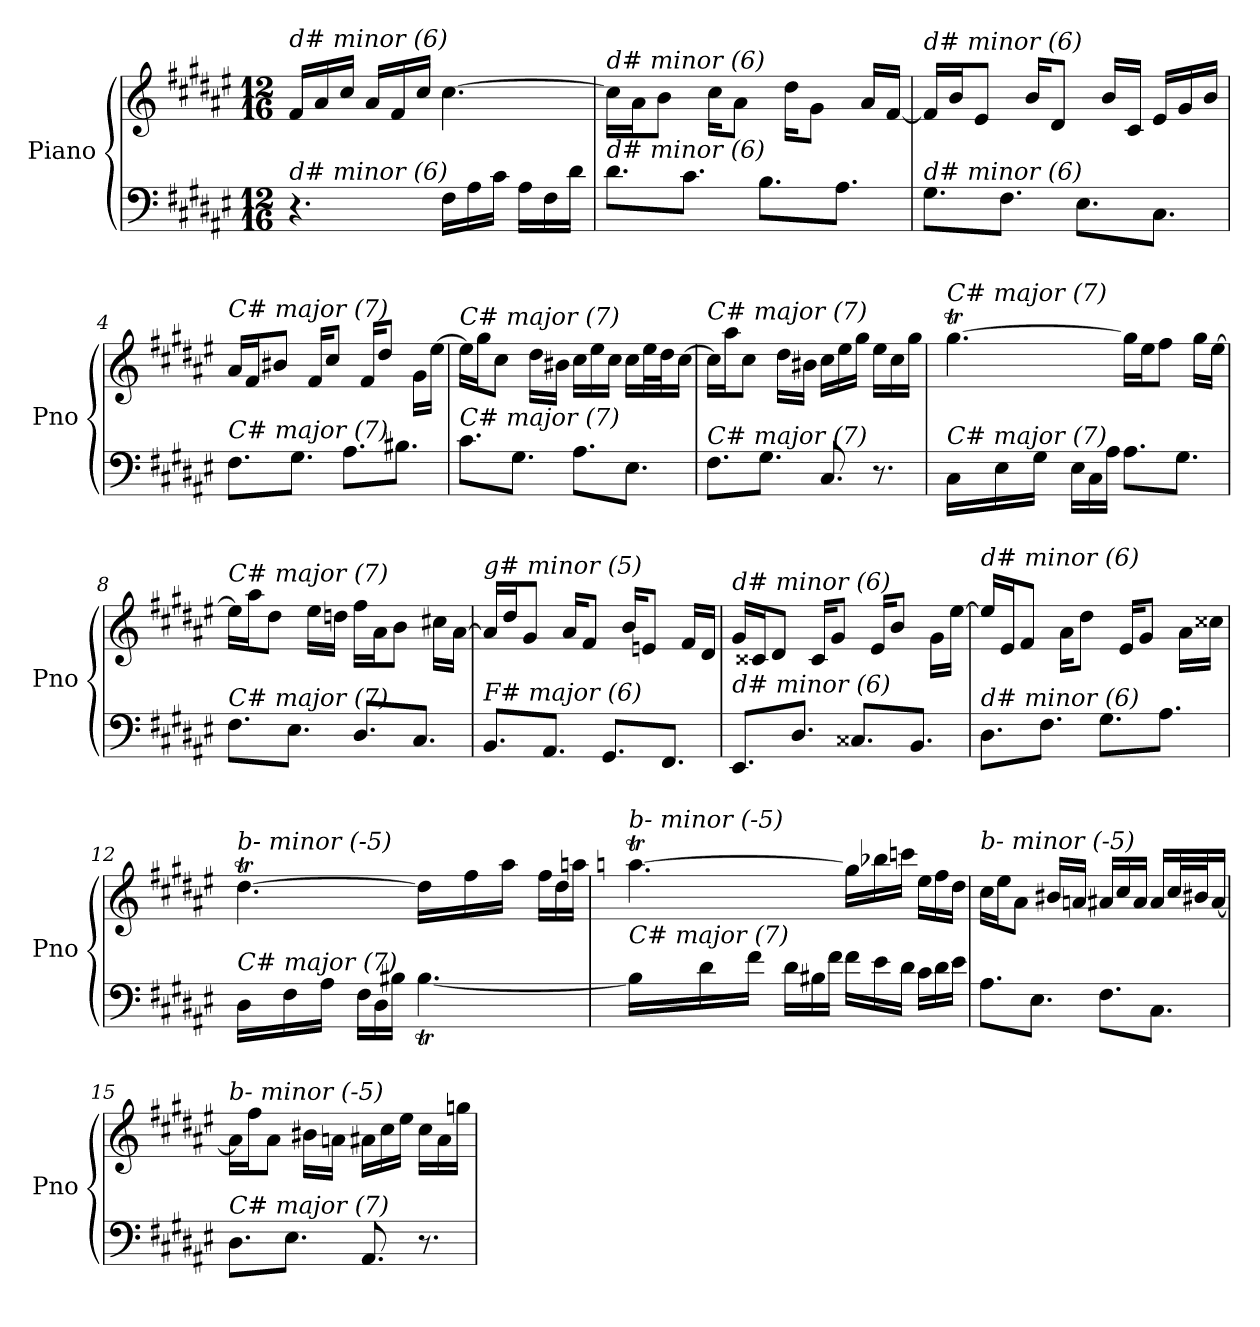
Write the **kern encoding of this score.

**kern	**kern
*part1	*part1
*staff2	*staff1
*I"Piano	*
*I'Pno	*
*clefF4	*clefG2
*k[f#c#g#d#a#e#]	*k[f#c#g#d#a#e#]
*F#:	*F#:
*M12/16	*M12/16
=1	=1
!	!LO:TX:i:t=d# minor (6)
!LO:TX:i:t=d# minor (6)	!
4.r	16f#/LL
.	16a#/
.	16cc#/JJ
.	16a#/LL
.	16f#/
.	16cc#/JJ
16F#\LL	[4.cc#\
16A#\	.
16c#\JJ	.
16A#\LL	.
16F#\	.
16d#\JJ	.
=2	=2
!	!LO:TX:i:t=d# minor (6)
!LO:TX:i:t=d# minor (6)	!
8.d#\L	16cc#\LL]
.	16a#\J
.	8b\J
8.c#\J	.
.	16cc#\KL
.	8a#\J
8.B\L	.
.	16dd#\KL
.	8g#\J
8.A#\J	.
.	16a#/LL
.	[16f#/JJ
=3	=3
!	!LO:TX:i:t=d# minor (6)
!LO:TX:i:t=d# minor (6)	!
8.G#\L	16f#/LL]
.	16b/J
.	8e#/J
8.F#\J	.
.	16b/KL
.	8d#/J
8.E#\L	.
.	16b/LL
.	16c#/JJ
8.C#\J	16e#/LL
.	16g#/
.	16b/JJ
=4	=4
!	!LO:TX:i:t=C# major (7)
!LO:TX:i:t=C# major (7)	!
8.F#\L	16a#/LL
.	16f#/J
.	8b#X/J
8.G#\J	.
.	16f#/KL
.	8cc#/J
8.A#\L	.
.	16f#/KL
.	8dd#/J
8.B#X\J	.
.	16g#\LL
.	[16ee#\JJ
!!LO:LB:g=z
=5	=5
!	!LO:TX:i:t=C# major (7)
!LO:TX:i:t=C# major (7)	!
8.c#\L	16ee#\LL]
.	16gg#\J
.	8cc#\J
8.G#\J	.
.	16dd#\LL
.	16b#X\JJ
8.A#\L	16cc#\LL
.	16ee#\
.	16cc#\JJ
8.E#\J	16cc#\LL
.	32ee#\L
.	32dd#\J
.	[16cc#\JJ
=6	=6
!	!LO:TX:i:t=C# major (7)
!LO:TX:i:t=C# major (7)	!
8.F#\L	16cc#\LL]
.	16aa#\J
.	8cc#\J
8.G#\J	.
.	16dd#\LL
.	16b#X\JJ
8.C#/	16cc#\LL
.	16ee#\
.	16gg#\JJ
8.r	16ee#\LL
.	16cc#\
.	16gg#\JJ
=7	=7
*^	*^
*	*	*	*Xtuplet
!	!	!LO:TX:i:t=C# major (7)	!
!LO:TX:i:t=C# major (7)	!	!	!
4.ryy	16C#\LL	[4.gg#T\	112%3aa#yy
.	.	.	112%3gg#yy
.	.	.	112%3aa#yy
.	16E#\	.	.
.	.	.	112%3gg#yy
.	.	.	112%3aa#yy
.	16G#\JJ	.	.
.	.	.	112%3gg#yy
.	.	.	14%3gg#yy
.	16E#\LL	.	.
.	16C#\	.	.
.	16A#\JJ	.	.
4.ryy	8.A#\L	16gg#\LL]	4.ryy
.	.	16ee#\J	.
.	.	8ff#\J	.
.	8.G#\J	.	.
.	.	16gg#\LL	.
.	.	[16ee#\JJ	.
*v	*v	*	*
*	*v	*v
!!LO:LB:g=z
=8	=8
!	!LO:TX:i:t=C# major (7)
!LO:TX:i:t=C# major (7)	!
8.F#\L	16ee#\LL]
.	16aa#\J
.	8dd#\J
8.E#\J	.
.	16ee#\LL
.	16ddni\JJ
8.D#/L	16ff#\LL
.	16a#\J
.	8b\J
8.C#/J	.
.	16cc#X\LL
.	[16a#\JJ
!!LO:LB:g=z
=9	=9
!	!LO:TX:i:t=g# minor (5)
!LO:TX:i:t=F# major (6)	!
8.BB/L	16a#/LL]
.	16dd#/J
.	8g#/J
8.AA#/J	.
.	16a#/KL
.	8f#/J
8.GG#/L	.
.	16b/KL
.	8en/J
8.FF#/J	.
.	16f#/LL
.	16d#/JJ
=10	=10
!	!LO:TX:i:t=d# minor (6)
!LO:TX:i:t=d# minor (6)	!
8.EE#/L	16g#/LL
.	16c##X/J
.	8d#/J
8.D#/J	.
.	16c##/KL
.	8g#/J
8.C##X/L	.
.	16e#/KL
.	8b/J
8.BB/J	.
.	16g#\LL
.	[16ee#\JJ
=11	=11
!	!LO:TX:i:t=d# minor (6)
!LO:TX:i:t=d# minor (6)	!
8.D#\L	16ee#/LL]
.	16e#/J
.	8f#/J
8.F#\J	.
.	16a#\KL
.	8dd#\J
8.G#\L	.
.	16e#/KL
.	8g#/J
8.A#\J	.
.	16a#\LL
.	16cc##X\JJ
!!LO:LB:g=z
=12	=12
*^	*^
*	*^	*	*
!	!	!	!LO:TX:i:t=b- minor (-5)	!
!LO:TX:i:t=C# major (7)	!	!	!	!
4.ryy	16D#\LL	4.ryy	[4.dd#T\	112%3ee#yy
.	.	.	.	112%3dd#yy
.	.	.	.	112%3ee#yy
.	16F#\	.	.	.
.	.	.	.	112%3dd#yy
.	.	.	.	112%3ee#yy
.	16A#\JJ	.	.	.
.	.	.	.	112%3dd#yy
.	.	.	.	14%3dd#yy
.	16F#\LL	.	.	.
.	16D#\	.	.	.
.	16B#X\JJ	.	.	.
*	*	*Xtuplet	*	*
4.ryy	[4.B#t\	112%3c#yy	16dd#\LL]	4.ryy
.	.	112%3B#yy	.	.
.	.	112%3c#yy	.	.
.	.	.	16ff#\	.
.	.	112%3B#yy	.	.
.	.	112%3c#yy	.	.
.	.	.	16aa#\JJ	.
.	.	112%3B#yy	.	.
.	.	14%3B#yy	.	.
.	.	.	16ff#\LL	.
.	.	.	16dd#\	.
.	.	.	16aani\JJ	.
*	*v	*v	*	*
!!LO:PB:g=z	!!
=13	=13	=13	=13
!	!	!LO:TX:i:t=b- minor (-5)	!
!LO:TX:i:t=C# major (7)	!	!	!
4.ryy	16B#\LL]	[4.aanTi\	112%3bb-Xiyy
.	.	.	112%3aa##iyy
.	.	.	112%3bb-Xiyy
.	16d#\	.	.
.	.	.	112%3aa##iyy
.	.	.	112%3bb-Xiyy
.	16f#\JJ	.	.
.	.	.	112%3aa##iyy
.	.	.	14%3aa##iyy
.	16d#\LL	.	.
.	16B#X\	.	.
.	16f#\JJ	.	.
4.ryy	16f#\LL	16gg##\LL]	4.ryy
.	16e#\	16bb-Xi\	.
.	16d#\JJ	16cccni\JJ	.
.	16c#\LL	16ee#\LL	.
.	16d#\	16ff#\	.
.	16e#\JJ	16dd#\JJ	.
*	*	*v	*v
=14	=14	=14
!	!	!LO:TX:i:t=b- minor (-5)
!LO:TX:i:t=C# major (7)	!	!
*v	*v	*
8.A#\L	16cc#\LL
.	16ee#\J
.	8a#\J
8.E#\J	.
.	16b#X/LL
.	16ani/JJ
8.F#\L	16a#/LL
.	16cc#/
.	16a#/JJ
8.C#\J	16a#/LL
.	32cc#/L
.	32b#X/J
.	[16a#/JJ
=15	=15
!	!LO:TX:i:t=b- minor (-5)
!LO:TX:i:t=C# major (7)	!
8.D#\L	16a#\LL]
.	16ff#\J
.	8a#\J
8.E#\J	.
.	16b#X\LL
.	16ani\JJ
8.AA#/	16a#\LL
.	16cc#\
.	16ee#\JJ
8.r	16cc#\LL
.	16a#\
.	16ggni\JJ
=	=
*-	*-
